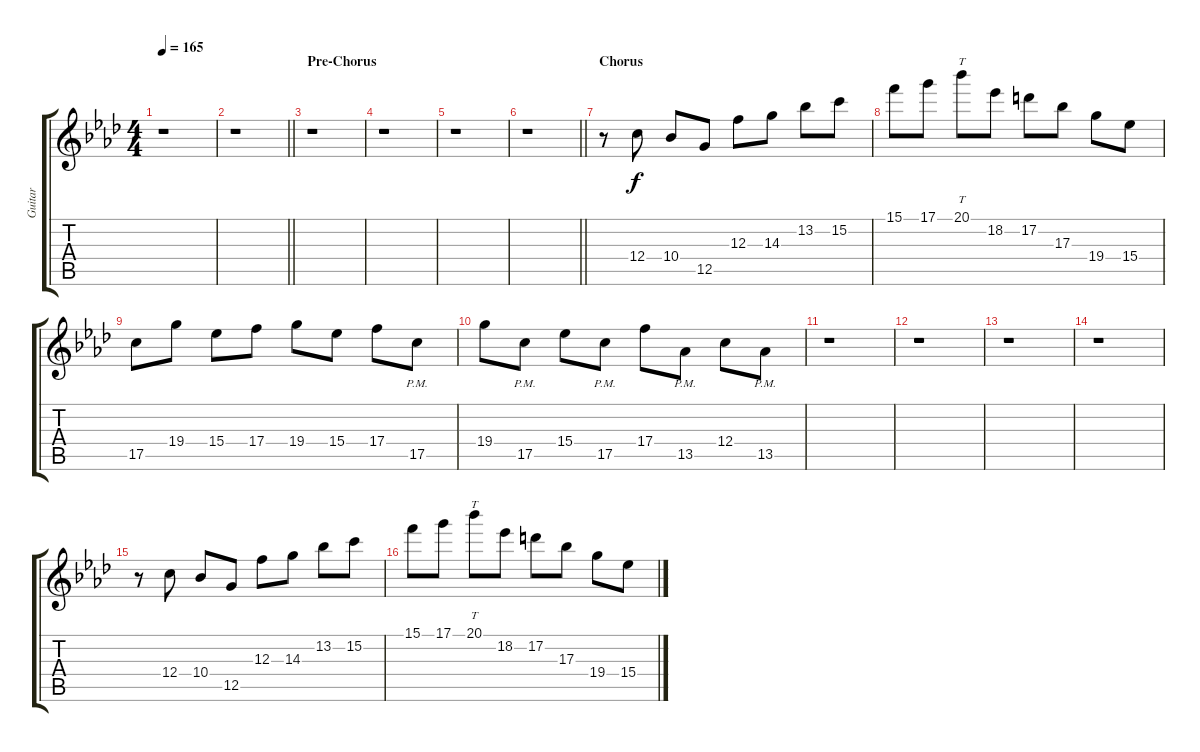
\track ("Guitar" "Guitar") {instrument distortionguitar}
\staff {score tabs}
\tuning (D4 A3 F3 C3 G2 C2) {hide}
\ts (4 4)
\tempo 165
\clef g2
\ks ab
r.1{dy f} |
\barLineRight lightlight
r.1 |
\section ("" "Pre-Chorus")
r.1 |
r.1 |
r.1 |
\barLineRight lightlight
r.1 |
\section ("" "Chorus")
r.8 12.4.8 10.4.8 12.5.8 12.3.8 14.3.8 13.2.8 15.2.8 |
15.1.8 17.1.8 20.1.8{tt} 18.2.8 17.2.8 17.3.8 19.4.8 15.4.8 |
17.5.8 19.4.8 15.4.8 17.4.8 19.4.8 15.4.8 17.4.8 17.5{pm}.8 |
19.4.8 17.5{pm}.8 15.4.8 17.5{pm}.8 17.4.8 13.5{pm}.8 12.4.8 13.5{pm}.8 |
r.1 |
r.1 |
r.1 |
r.1 |
r.8 12.4.8 10.4.8 12.5.8 12.3.8 14.3.8 13.2.8 15.2.8 |
15.1.8 17.1.8 20.1.8{tt} 18.2.8 17.2.8 17.3.8 19.4.8 15.4.8
